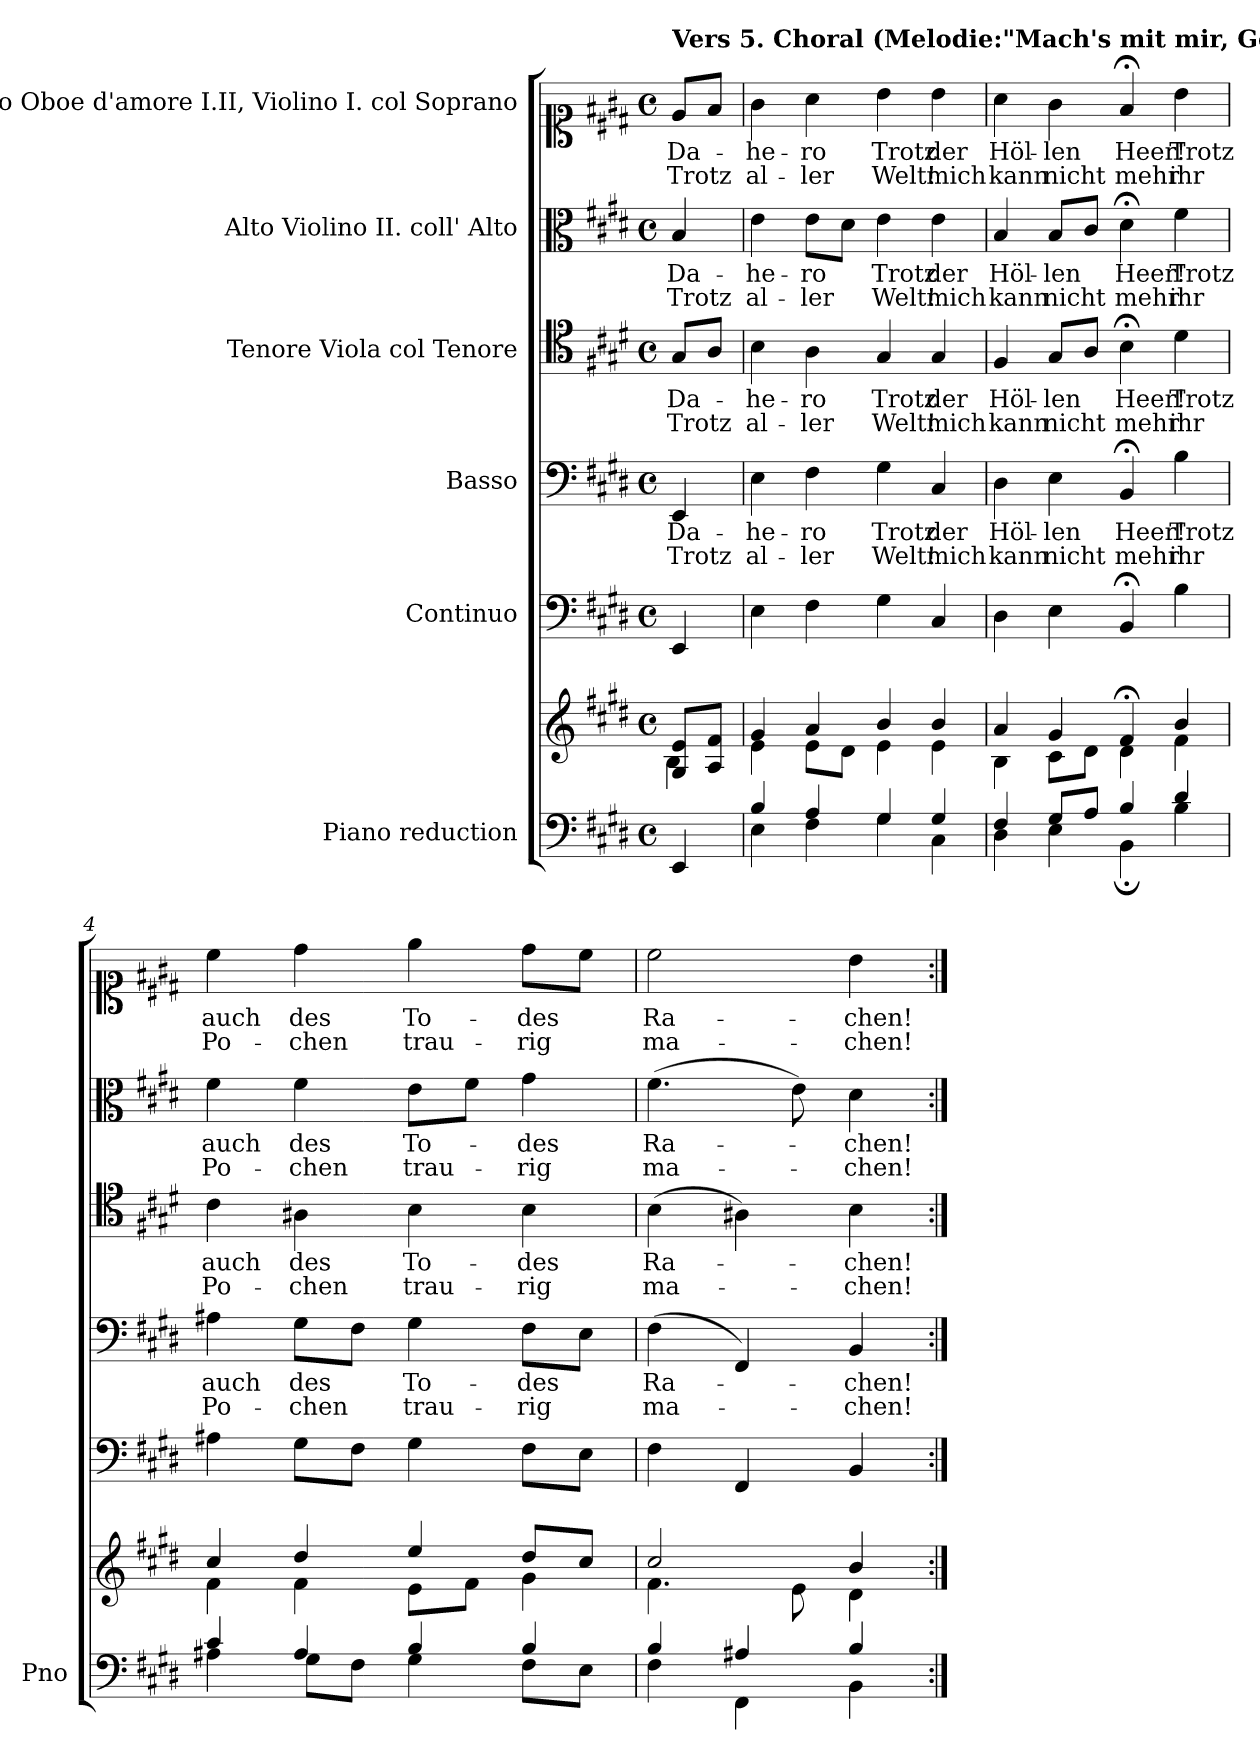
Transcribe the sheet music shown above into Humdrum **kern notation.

**kern	**kern	**kern	**kern	**text	**text	**kern	**text	**text	**kern	**text	**text	**kern	**text	**text
*part6	*part6	*part5	*part4	*part4	*part4	*part3	*part3	*part3	*part2	*part2	*part2	*part1	*part1	*part1
*staff7	*staff6	*staff5	*staff4	*staff4	*staff4	*staff3	*staff3	*staff3	*staff2	*staff2	*staff2	*staff1	*staff1	*staff1
*I"Piano reduction	*	*I"Continuo	*I"Basso	*	*	*I"Tenore Viola col Tenore	*	*	*I"Alto Violino II. coll' Alto	*	*	*I"Soprano Oboe d'amore I.II, Violino I. col Soprano	*	*
*I'Pno	*	*	*	*	*	*	*	*	*	*	*	*	*	*
*clefF4	*clefG2	*clefF4	*clefF4	*	*	*clefC4	*	*	*clefC3	*	*	*clefC1	*	*
*k[f#c#g#d#]	*k[f#c#g#d#]	*k[f#c#g#d#]	*k[f#c#g#d#]	*	*	*k[f#c#g#d#]	*	*	*k[f#c#g#d#]	*	*	*k[f#c#g#d#]	*	*
*M4/4	*M4/4	*M4/4	*M4/4	*	*	*M4/4	*	*	*M4/4	*	*	*M4/4	*	*
*met(c)	*met(c)	*met(c)	*met(c)	*	*	*met(c)	*	*	*met(c)	*	*	*met(c)	*	*
=1	=1	=1	=1	=1	=1	=1	=1	=1	=1	=1	=1	=1	=1	=1
*	*^	*	*	*	*	*	*	*	*	*	*	*	*	*
!	!	!	!	!	!	!	!	!	!	!	!	!	!LO:TX:a:B:t=Vers 5. Choral (Melodie&colon;"Mach's mit mir, Gott, nach deiner Güt'.")	!	!
!	!	!	!	!	!LO:LY:b	!LO:LY:b	!	!LO:LY:b	!LO:LY:b	!	!LO:LY:b	!LO:LY:b	!	!LO:LY:b	!LO:LY:b
4EE/	8G#/ 8e/L	4B\	4EE/	4EE/	Da-	Trotz	8G#/L	Da-	Trotz	4B/	Da-	Trotz	8e/L	Da-	Trotz
.	8A/ 8f#/J	.	.	.	.	.	8A/J	.	.	.	.	.	8f#/J	.	.
=2	=2	=2	=2	=2	=2	=2	=2	=2	=2	=2	=2	=2	=2	=2	=2
*^	*	*	*	*	*	*	*	*	*	*	*	*	*	*	*
!	!	!	!	!	!	!LO:LY:b	!LO:LY:b	!	!LO:LY:b	!LO:LY:b	!	!LO:LY:b	!LO:LY:b	!	!LO:LY:b	!LO:LY:b
4B/	4E\	4g#/	4e\	4E\	4E\	-he-	al-	4B\	-he-	al-	4e\	-he-	al-	4g#\	-he-	al-
!	!	!	!	!	!	!LO:LY:b	!LO:LY:b	!	!LO:LY:b	!LO:LY:b	!	!LO:LY:b	!LO:LY:b	!	!LO:LY:b	!LO:LY:b
4A/	4F#\	4a/	8e\L	4F#\	4F#\	-ro	-ler	4A\	-ro	-ler	8e\L	-ro	-ler	4a\	-ro	-ler
.	.	.	8d#\J	.	.	.	.	.	.	.	8d#\J	.	.	.	.	.
!	!	!	!	!	!	!LO:LY:b	!LO:LY:b	!	!LO:LY:b	!LO:LY:b	!	!LO:LY:b	!LO:LY:b	!	!LO:LY:b	!LO:LY:b
4G#/	4G#\	4b/	4e\	4G#\	4G#\	Trotz	Welt!	4G#/	Trotz	Welt!	4e\	Trotz	Welt!	4b\	Trotz	Welt!
!	!	!	!	!	!	!LO:LY:b	!LO:LY:b	!	!LO:LY:b	!LO:LY:b	!	!LO:LY:b	!LO:LY:b	!	!LO:LY:b	!LO:LY:b
4G#/	4C#\	4b/	4e\	4C#/	4C#/	der	mich	4G#/	der	mich	4e\	der	mich	4b\	der	mich
=3	=3	=3	=3	=3	=3	=3	=3	=3	=3	=3	=3	=3	=3	=3	=3	=3
!	!	!	!	!	!	!LO:LY:b	!LO:LY:b	!	!LO:LY:b	!LO:LY:b	!	!LO:LY:b	!LO:LY:b	!	!LO:LY:b	!LO:LY:b
4F#/	4D#\	4a/	4B\	4D#\	4D#\	Höl-	kann	4F#/	Höl-	kann	4B/	Höl-	kann	4a\	Höl-	kann
!	!	!	!	!	!	!LO:LY:b	!LO:LY:b	!	!LO:LY:b	!LO:LY:b	!	!LO:LY:b	!LO:LY:b	!	!LO:LY:b	!LO:LY:b
8G#/L	4E\	4g#/	8c#\L	4E\	4E\	-len	nicht	8G#/L	-len	nicht	8B/L	-len	nicht	4g#\	-len	nicht
8A/J	.	.	8d#\J	.	.	.	.	8A/J	.	.	8c#/J	.	.	.	.	.
!	!	!	!	!	!	!LO:LY:b	!LO:LY:b	!	!LO:LY:b	!LO:LY:b	!	!LO:LY:b	!LO:LY:b	!	!LO:LY:b	!LO:LY:b
4B/	4BB;\	4f#;</	4d#\	4BB;</	4BB;</	Heer!	mehr	4B;<\	Heer!	mehr	4d#;<\	Heer!	mehr	4f#;</	Heer!	mehr
!	!	!	!	!	!	!LO:LY:b	!LO:LY:b	!	!LO:LY:b	!LO:LY:b	!	!LO:LY:b	!LO:LY:b	!	!LO:LY:b	!LO:LY:b
4d#/	4B\	4b/	4f#\	4B\	4B\	Trotz	ihr	4d#\	Trotz	ihr	4f#\	Trotz	ihr	4b\	Trotz	ihr
=4	=4	=4	=4	=4	=4	=4	=4	=4	=4	=4	=4	=4	=4	=4	=4	=4
!	!	!	!	!	!	!LO:LY:b	!LO:LY:b	!	!LO:LY:b	!LO:LY:b	!	!LO:LY:b	!LO:LY:b	!	!LO:LY:b	!LO:LY:b
4c#/	4A#X\	4cc#/	4f#\	4A#X\	4A#X\	auch	Po-	4c#\	auch	Po-	4f#\	auch	Po-	4cc#\	auch	Po-
!	!	!	!	!	!	!LO:LY:b	!LO:LY:b	!	!LO:LY:b	!LO:LY:b	!	!LO:LY:b	!LO:LY:b	!	!LO:LY:b	!LO:LY:b
4A#/	8G#\L	4dd#/	4f#\	8G#\L	8G#\L	des	-chen	4A#X\	des	-chen	4f#\	des	-chen	4dd#\	des	-chen
.	8F#\J	.	.	8F#\J	8F#\J	.	.	.	.	.	.	.	.	.	.	.
!	!	!	!	!	!	!LO:LY:b	!LO:LY:b	!	!LO:LY:b	!LO:LY:b	!	!LO:LY:b	!LO:LY:b	!	!LO:LY:b	!LO:LY:b
4B/	4G#\	4ee/	8e\L	4G#\	4G#\	To-	trau-	4B\	To-	trau-	8e\L	To-	trau-	4ee\	To-	trau-
.	.	.	8f#\J	.	.	.	.	.	.	.	8f#\J	.	.	.	.	.
!	!	!	!	!	!	!LO:LY:b	!LO:LY:b	!	!LO:LY:b	!LO:LY:b	!	!LO:LY:b	!LO:LY:b	!	!LO:LY:b	!LO:LY:b
4B/	8F#\L	8dd#/L	4g#\	8F#\L	8F#\L	-des	-rig	4B\	-des	-rig	4g#\	-des	-rig	8dd#\L	-des	-rig
.	8E\J	8cc#/J	.	8E\J	8E\J	.	.	.	.	.	.	.	.	8cc#\J	.	.
=5	=5	=5	=5	=5	=5	=5	=5	=5	=5	=5	=5	=5	=5	=5	=5	=5
!	!	!	!	!	!	!LO:LY:b	!LO:LY:b	!	!LO:LY:b	!LO:LY:b	!	!LO:LY:b	!LO:LY:b	!	!LO:LY:b	!LO:LY:b
4B/	4F#\	2cc#/	4.f#\	4F#\	(>4F#\	Ra-	ma-	(>4B\	Ra-	ma-	(>4.f#\	Ra-	ma-	2cc#\	Ra-	ma-
4A#X/	4FF#\	.	.	4FF#/	4FF#/)	.	.	4A#X\)	.	.	.	.	.	.	.	.
.	.	.	8e\	.	.	.	.	.	.	.	8e\)	.	.	.	.	.
!	!	!	!	!	!	!LO:LY:b	!LO:LY:b	!	!LO:LY:b	!LO:LY:b	!	!LO:LY:b	!LO:LY:b	!	!LO:LY:b	!LO:LY:b
4B/	4BB\	4b/	4d#\	4BB/	4BB/	-chen!	-chen!	4B\	-chen!	-chen!	4d#\	-chen!	-chen!	4b\	-chen!	-chen!
*v	*v	*	*	*	*	*	*	*	*	*	*	*	*	*	*	*
*	*v	*v	*	*	*	*	*	*	*	*	*	*	*	*	*
=:|!	=:|!	=:|!	=:|!	=:|!	=:|!	=:|!	=:|!	=:|!	=:|!	=:|!	=:|!	=:|!	=:|!	=:|!
*-	*-	*-	*-	*-	*-	*-	*-	*-	*-	*-	*-	*-	*-	*-
